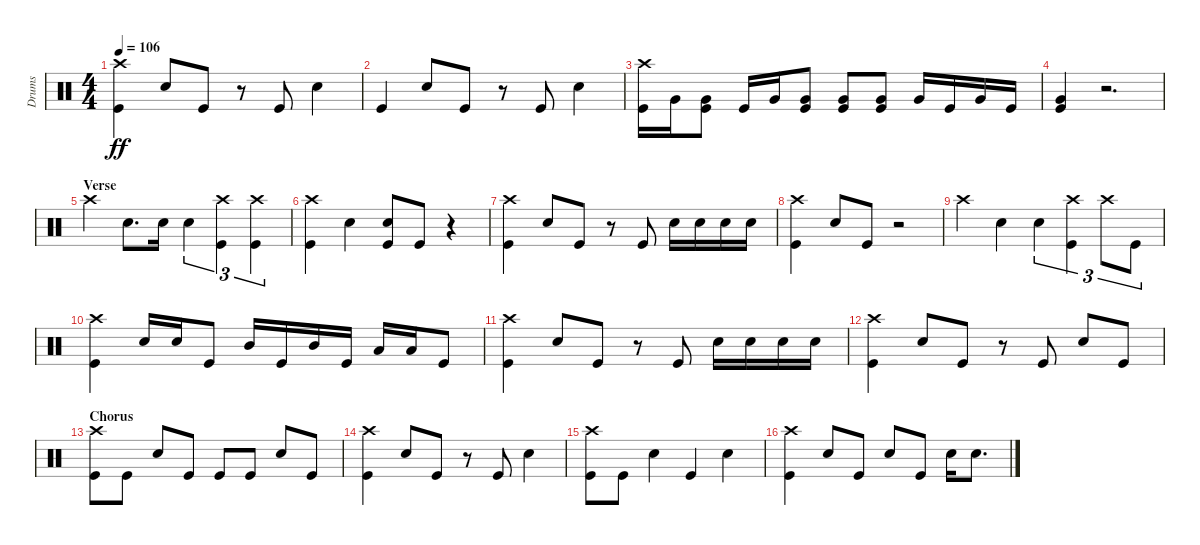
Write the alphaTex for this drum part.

\track ("Drums" "Drums") {instrument percussion}
\staff {score}
\articulation defaults
\ts (4 4)
\tempo 106
\clef neutral
\ks c
("Crash high (hit)" "Kick (hit)").4{dy ff} "Snare (hit) 2".8 "Kick (hit)".8 r.8 "Kick (hit)".8 "Snare (hit) 2".4 |
"Kick (hit)".4 "Snare (hit) 2".8 "Kick (hit)".8 r.8 "Kick (hit)".8 "Snare (hit) 2".4 |
("Crash high (hit)" "Kick (hit)").16 "Very Low Tom (hit)".16 ("Very Low Tom (hit)" "Kick (hit)").8 "Kick (hit)".16 "Very Low Tom (hit)".16 ("Very Low Tom (hit)" "Kick (hit)").8 ("Very Low Tom (hit)" "Kick (hit)").8 ("Very Low Tom (hit)" "Kick (hit)").8 "Very Low Tom (hit)".16 "Kick (hit)".16 "Very Low Tom (hit)".16 "Kick (hit)".16 |
("Very Low Tom (hit)" "Kick (hit)").4 r.2{d} |
\section ("" "Verse")
"Crash high (hit)".4 "Snare (hit) 2".8{d} "Snare (hit) 2".16 "Snare (hit) 2".4{tu (3 2)} ("Crash high (hit)" "Kick (hit)").4{tu (3 2)} ("Crash high (hit)" "Kick (hit)").4{tu (3 2)} |
("Crash high (hit)" "Kick (hit)").4 "Snare (hit) 2".4 ("Snare (hit) 2" "Kick (hit)").8 "Kick (hit)".8 r.4 |
("Crash high (hit)" "Kick (hit)").4 "Snare (hit) 2".8 "Kick (hit)".8 r.8 "Kick (hit)".8 "Snare (hit) 2".16 "Snare (hit) 2".16 "Snare (hit) 2".16 "Snare (hit) 2".16 |
("Crash high (hit)" "Kick (hit)").4 "Snare (hit) 2".8 "Kick (hit)".8 r.2 |
"Crash high (hit)".4 "Snare (hit) 2".4 "Snare (hit) 2".4{tu (3 2)} ("Crash high (hit)" "Kick (hit)").4{tu (3 2)} "Crash high (hit)".8{tu (3 2)} "Kick (hit)".8{tu (3 2)} |
("Crash high (hit)" "Kick (hit)").4 "Snare (hit) 2".16 "Snare (hit) 2".16 "Kick (hit)".8 "Mid Tom (hit)".16 "Kick (hit)".16 "Mid Tom (hit)".16 "Kick (hit)".16 "Low Tom (hit)".16 "Low Tom (hit)".16 "Kick (hit)".8 |
("Crash high (hit)" "Kick (hit)").4 "Snare (hit) 2".8 "Kick (hit)".8 r.8 "Kick (hit)".8 "Snare (hit) 2".16 "Snare (hit) 2".16 "Snare (hit) 2".16 "Snare (hit) 2".16 |
("Crash high (hit)" "Kick (hit)").4 "Snare (hit) 2".8 "Kick (hit)".8 r.8 "Kick (hit)".8 "Snare (hit) 2".8 "Kick (hit)".8 |
\section ("" "Chorus")
("Crash high (hit)" "Kick (hit)").8 "Kick (hit)".8 "Snare (hit) 2".8 "Kick (hit)".8 "Kick (hit)".8 "Kick (hit)".8 "Snare (hit) 2".8 "Kick (hit)".8 |
("Crash high (hit)" "Kick (hit)").4 "Snare (hit) 2".8 "Kick (hit)".8 r.8 "Kick (hit)".8 "Snare (hit) 2".4 |
("Crash high (hit)" "Kick (hit)").8 "Kick (hit)".8 "Snare (hit) 2".4 "Kick (hit)".4 "Snare (hit) 2".4 |
("Crash high (hit)" "Kick (hit)").4 "Snare (hit) 2".8 "Kick (hit)".8 "Snare (hit) 2".8 "Kick (hit)".8 "Snare (hit) 2".16 "Snare (hit) 2".8{d}
